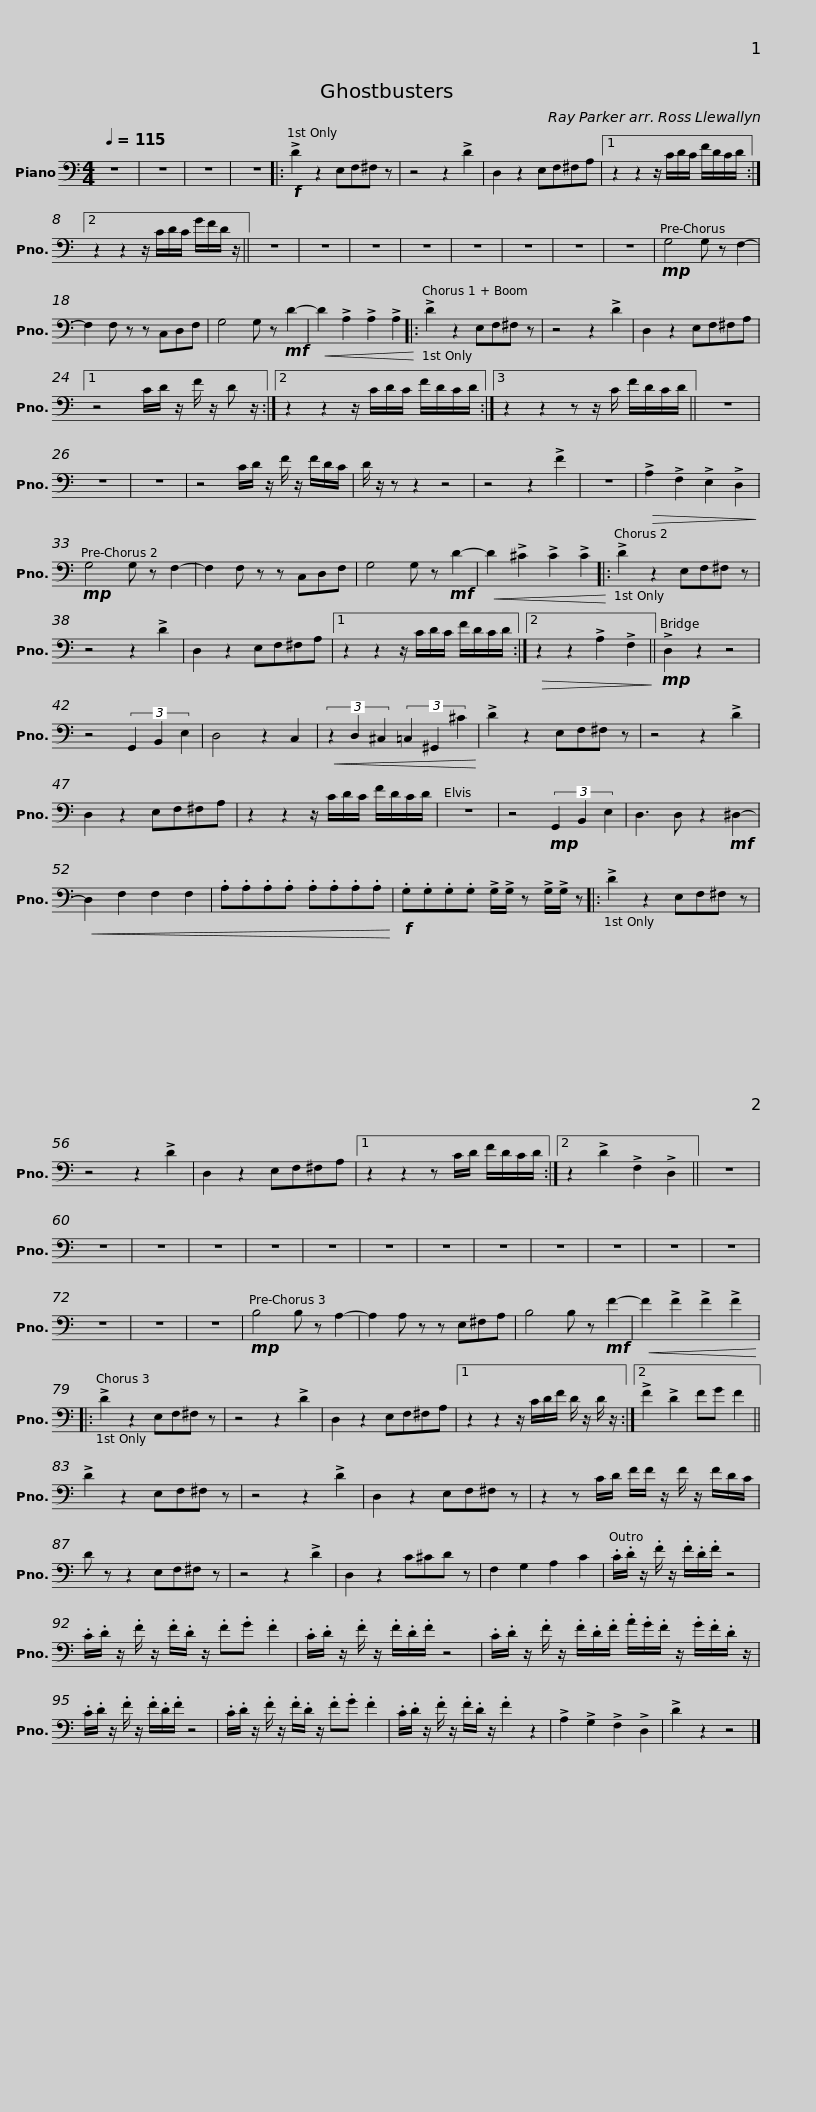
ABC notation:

X:1
L:1/8
Q:1/4=115
M:4/4
I:linebreak $
K:C
V:1 bass
V:1
 z8 | z8 | z8 | z8 |:!f! !>!D2 z2 E,F,^F, z | %5
 z4 z2 !>!D2 | D,2 z2 E,F,^F,A, |1 z2 z2 z/ C/D/C/ F/D/C/D/ :|2 z2 z2 z/ C/D/C/ G/F/D/ z/ ||$ z8 | %10
 z8 | z8 | z8 | z8 | z8 | %15
 z8 | z8 |!mp! G,4 G, z F,2- | F,2 F, z z C,D,F, | G,4 G, z!mf! D2- | %20
!<(! D2 !>!A,2 !>!A,2 !>!A,2!<)! |:$ !>!D2 z2 E,F,^F, z | z4 z2 !>!D2 | D,2 z2 E,F,^F,A, |1$ z4 C/D/ z/ F/ z/ D z/ :|2 %25
 z2 z2 z/ C/D/C/ F/D/C/D/ :|3 z2 z2 z z/ C/ F/D/C/D/ ||$ z8 | z8 | z8 | %30
 z4 C/D/ z/ F/ z/ F/D/C/ | D/ z/ z z2 z4 | z4 z2 !>!F2 | z8 |!>(! !>!A,2 !>!F,2 !>!E,2 !>!D,2!>)! |$ %35
!mp! G,4 G, z F,2- | F,2 F, z z C,D,F, | G,4 G, z!mf! D2- |!<(! D2 !>!^C2 !>!C2 !>!C2!<)! |:$ !>!D2 z2 E,F,^F, z | %40
 z4 z2 !>!D2 | D,2 z2 E,F,^F,A, |1 z2 z2 z/ C/D/C/ F/D/C/D/ :|2!>(! z2 z2 !>!A,2 !>!F,2!>)! ||$!mp! !>!D,2 z2 z4 | %45
 z4 (3G,,2 B,,2 E,2 | D,4 z2 C,2 |!<(! (3z2 D,2 ^C,2 (3=C,2 ^G,,2 ^C2!<)! |$ !>!D2 z2 E,F,^F, z | z4 z2 !>!D2 | %50
 D,2 z2 E,F,^F,A, | z2 z2 z/ C/D/C/ F/D/C/D/ |$ z8 | z4!mp! (3G,,2 B,,2 E,2 | D,3 D, z2!mf! ^D,2- | %55
!<(! D,2 F,2 F,2 F,2 | .A,.A,.A,.A, .A,.A,.A,.A,!<)! |!f! .G,.G,.G,.G, !>!G,/!>!G,/ z !>!G,/!>!G,/ z |:$ !>!D2 z2 E,F,^F, z | z4 z2 !>!D2 | %60
 D,2 z2 E,F,^F,A, |1 z2 z2 z C/D/ F/D/C/D/ :|2 z2 !>!D2 !>!F,2 !>!D,2 ||$ z8 | z8 | %65
 z8 | z8 | z8 | z8 | z8 | %70
 z8 | z8 | z8 | z8 | z8 | %75
 z8 | z8 | z8 | z8 |!mp! B,4 B, z A,2- | %80
 A,2 A, z z E,^F,A, | B,4 B, z!mf! F2- |!<(! F2 !>!F2 !>!F2 !>!F2!<)! |:$ !>!D2 z2 E,F,^F, z | z4 z2 !>!D2 | %85
 D,2 z2 E,F,^F,A, |1 z2 z2 z/ C/D/F/ D/ z/ D/ z/ :|2 !>!F2 !>!D2 FG F2 ||$ !>!D2 z2 E,F,^F, z | z4 z2 !>!D2 | %90
 D,2 z2 E,F,^F, z | z2 z C/D/ F/F/ z/ F/ z/ F/D/C/ |$ D z z2 E,F,^F, z | z4 z2 !>!D2 | D,2 z2 C^CD z | %95
 F,2 G,2 A,2 C2 |$ .C/.D/ z/ .F/ z/ .F/.D/.F/ z4 | .C/.D/ z/ .F/ z/ .F/.D/ z/ .F.G .F2 |$ .C/.D/ z/ .F/ z/ .F/.D/.F/ z4 | .C/.D/ z/ .F/ z/ .F/.D/.F/ .A/.G/.F/ z/ .G/.F/.D/ z/ |$ %100
 .C/.D/ z/ .F/ z/ .F/.D/.F/ z4 | .C/.D/ z/ .F/ z/ .F/.D/ z/ .F.G .F2 |$ .C/.D/ z/ .F/ z/ .F/.D/ z/ .F2 z2 | !>!A,2 !>!G,2 !>!F,2 !>!D,2 | !>!D2 z2 z4 |] %105
